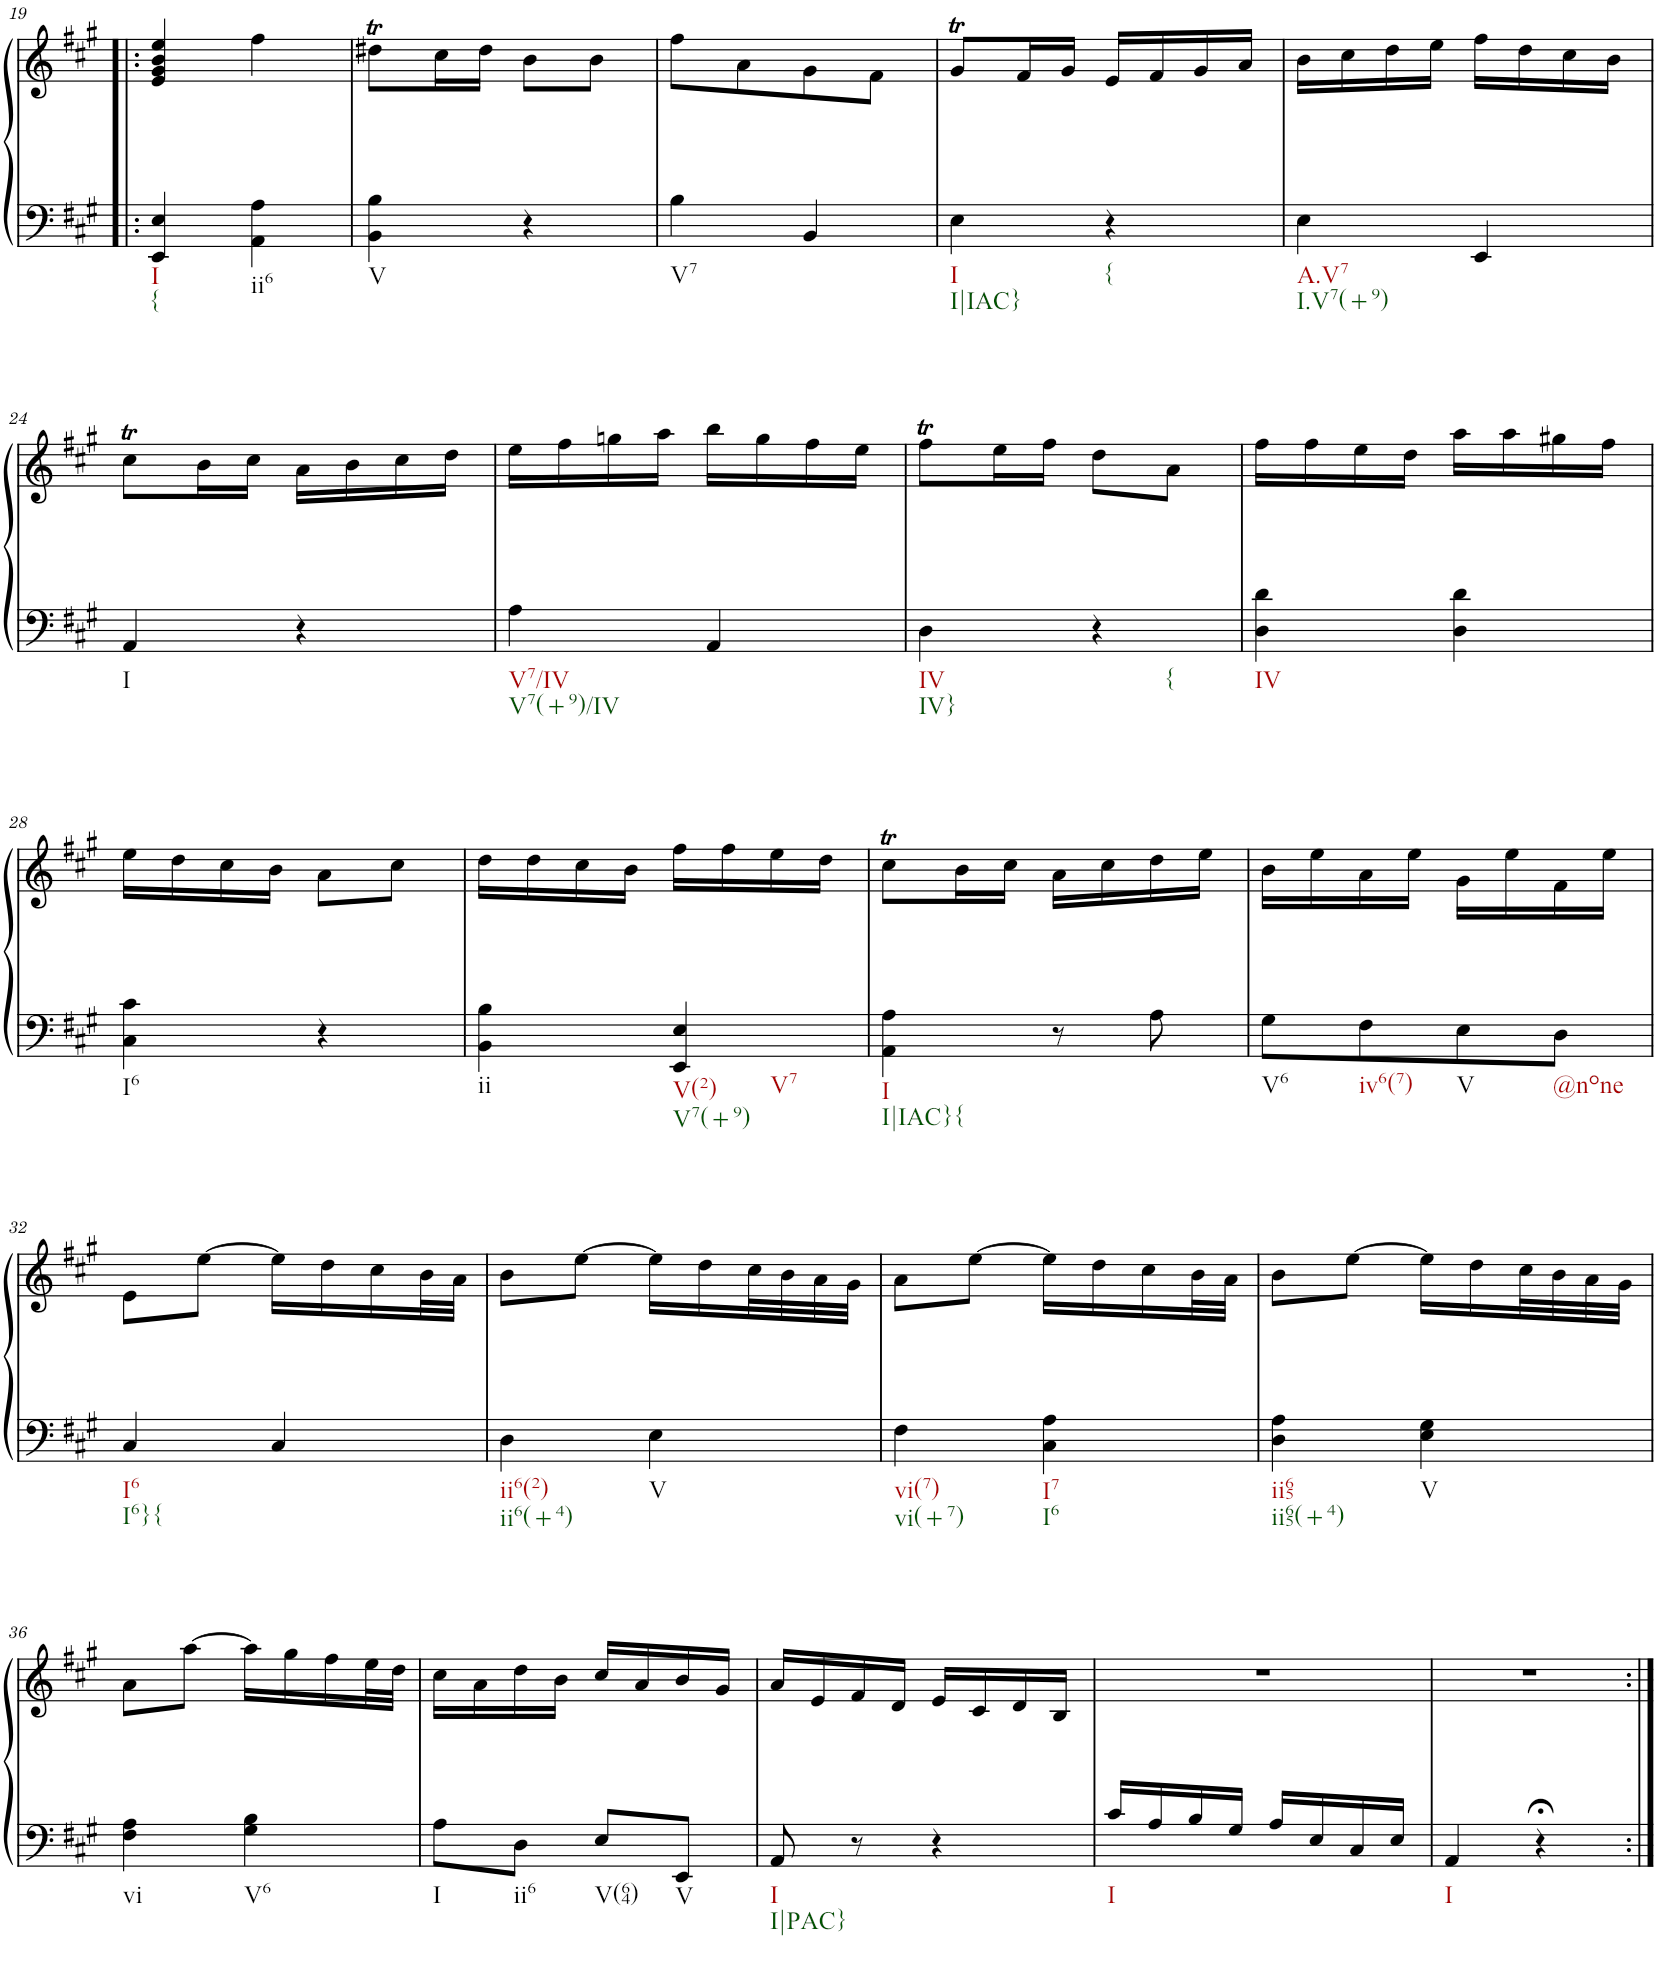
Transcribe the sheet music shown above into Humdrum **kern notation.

**kern	**kern
*part1	*part1
*staff2	*staff1
*I"Piano	*
*I'Pno.	*
!!LO:PB:g=z
*clefF4	*clefG2
*k[f#c#g#]	*k[f#c#g#]
*M2/4	*M2/4
=19!|:	=19!|:
!LO:TX:b:t=I	!
!LO:TX:b:t={	!
4EE/ 4E/	4e/ 4g#/ 4b/ 4ee/
!LO:TX:b:t=ii6	!
4AA\ 4A\	4ff#\
=20	=20
!LO:TX:b:t=V	!
4BB\ 4B\	8dd#Xt\L
.	16cc#\L
.	16dd#\JJ
4r	8b\L
.	8b\J
=21	=21
!LO:TX:b:t=V7	!
4B\	8ff#\L
.	8a\
4BB/	8g#\
.	8f#\J
=22	=22
!LO:TX:b:t=I	!
!LO:TX:b:t=I|IAC}	!
4E\	8g#t/L
.	16f#/L
.	16g#/JJ
!LO:TX:b:t={	!
4r	16e/LL
.	16f#/
.	16g#/
.	16a/JJ
=23	=23
!LO:TX:b:t=A.V7	!
!LO:TX:b:t=I.V7(+9)	!
4E\	16b\LL
.	16cc#\
.	16dd\
.	16ee\JJ
4EE/	16ff#\LL
.	16dd\
.	16cc#\
.	16b\JJ
!!LO:LB:g=z
=24	=24
!LO:TX:b:t=I	!
4AA/	8cc#t\L
.	16b\L
.	16cc#\JJ
4r	16a\LL
.	16b\
.	16cc#\
.	16dd\JJ
=25	=25
!LO:TX:b:t=V7/IV	!
!LO:TX:b:t=V7(+9)/IV	!
4A\	16ee\LL
.	16ff#\
.	16ggn\
.	16aa\JJ
4AA/	16bb\LL
.	16gg\
.	16ff#\
.	16ee\JJ
=26	=26
!LO:TX:b:t=IV	!
!LO:TX:b:t=IV}	!
4D\	8ff#T\L
.	16ee\L
.	16ff#\JJ
!LO:TX:b:t={	!
4r	8dd\L
.	8a\J
=27	=27
!LO:TX:b:t=IV	!
4D\ 4d\	16ff#\LL
.	16ff#\
.	16ee\
.	16dd\JJ
4D\ 4d\	16aa\LL
.	16aa\
.	16gg#X\
.	16ff#\JJ
!!LO:LB:g=z
=28	=28
!LO:TX:b:t=I6	!
4C#\ 4c#\	16ee\LL
.	16dd\
.	16cc#\
.	16b\JJ
4r	8a\L
.	8cc#\J
=29	=29
!LO:TX:b:t=ii	!
4BB\ 4B\	16dd\LL
.	16dd\
.	16cc#\
.	16b\JJ
!LO:TX:b:t=V(2)	!
!LO:TX:b:t=V7(+9)	!
!LO:TX:b:t=V7	!
4EE/ 4E/	16ff#\LL
.	16ff#\
.	16ee\
.	16dd\JJ
=30	=30
!LO:TX:b:t=I	!
!LO:TX:b:t=I|IAC}{	!
4AA\ 4A\	8cc#t\L
.	16b\L
.	16cc#\JJ
8r	16a\LL
.	16cc#\
8A\	16dd\
.	16ee\JJ
=31	=31
!LO:TX:b:t=V6	!
8G#\L	16b\LL
.	16ee\
!LO:TX:b:t=iv6(7)	!
8F#\	16a\
.	16ee\JJ
!LO:TX:b:t=V	!
8E\	16g#\LL
.	16ee\
!LO:TX:b:t=@none	!
8D\J	16f#\
.	16ee\JJ
!!LO:LB:g=z
=32	=32
!LO:TX:b:t=I6	!
!LO:TX:b:t=I6}{	!
4C#/	8e\L
.	[8ee\J
4C#/	16ee\LL]
.	16dd\
.	16cc#\
.	32b\L
.	32a\JJJ
=33	=33
!LO:TX:b:t=ii6(2)	!
!LO:TX:b:t=ii6(+4)	!
4D\	8b\L
.	[8ee\J
!LO:TX:b:t=V	!
4E\	16ee\LL]
.	16dd\
.	32cc#\L
.	32b\
.	32a\
.	32g#\JJJ
=34	=34
!LO:TX:b:t=vi(7)	!
!LO:TX:b:t=vi(+7)	!
4F#\	8a\L
.	[8ee\J
!LO:TX:b:t=I7	!
!LO:TX:b:t=I6	!
4C#\ 4A\	16ee\LL]
.	16dd\
.	16cc#\
.	32b\L
.	32a\JJJ
=35	=35
!LO:TX:b:t=ii65	!
!LO:TX:b:t=ii65(+4)	!
4D\ 4A\	8b\L
.	[8ee\J
!LO:TX:b:t=V	!
4E\ 4G#\	16ee\LL]
.	16dd\
.	32cc#\L
.	32b\
.	32a\
.	32g#\JJJ
!!LO:LB:g=z
=36	=36
!LO:TX:b:t=vi	!
4F#\ 4A\	8a\L
.	[8aa\J
!LO:TX:b:t=V6	!
4G#\ 4B\	16aa\LL]
.	16gg#\
.	16ff#\
.	32ee\L
.	32dd\JJJ
=37	=37
!LO:TX:b:t=I	!
8A\L	16cc#\LL
.	16a\
!LO:TX:b:t=ii6	!
8D\J	16dd\
.	16b\JJ
!LO:TX:b:t=V(64)	!
8E/L	16cc#/LL
.	16a/
!LO:TX:b:t=V	!
8EE/J	16b/
.	16g#/JJ
=38	=38
!LO:TX:b:t=I	!
!LO:TX:b:t=I|PAC}	!
8AA/	16a/LL
.	16e/
8r	16f#/
.	16d/JJ
4r	16e/LL
.	16c#/
.	16d/
.	16B/JJ
=39	=39
!LO:TX:b:t=I	!
16c#/LL	2r
16A/	.
16B/	.
16G#/JJ	.
16A/LL	.
16E/	.
16C#/	.
16E/JJ	.
=40	=40
!LO:TX:b:t=I	!
4AA/	2r
4r;<	.
=:|!	=:|!
*-	*-
